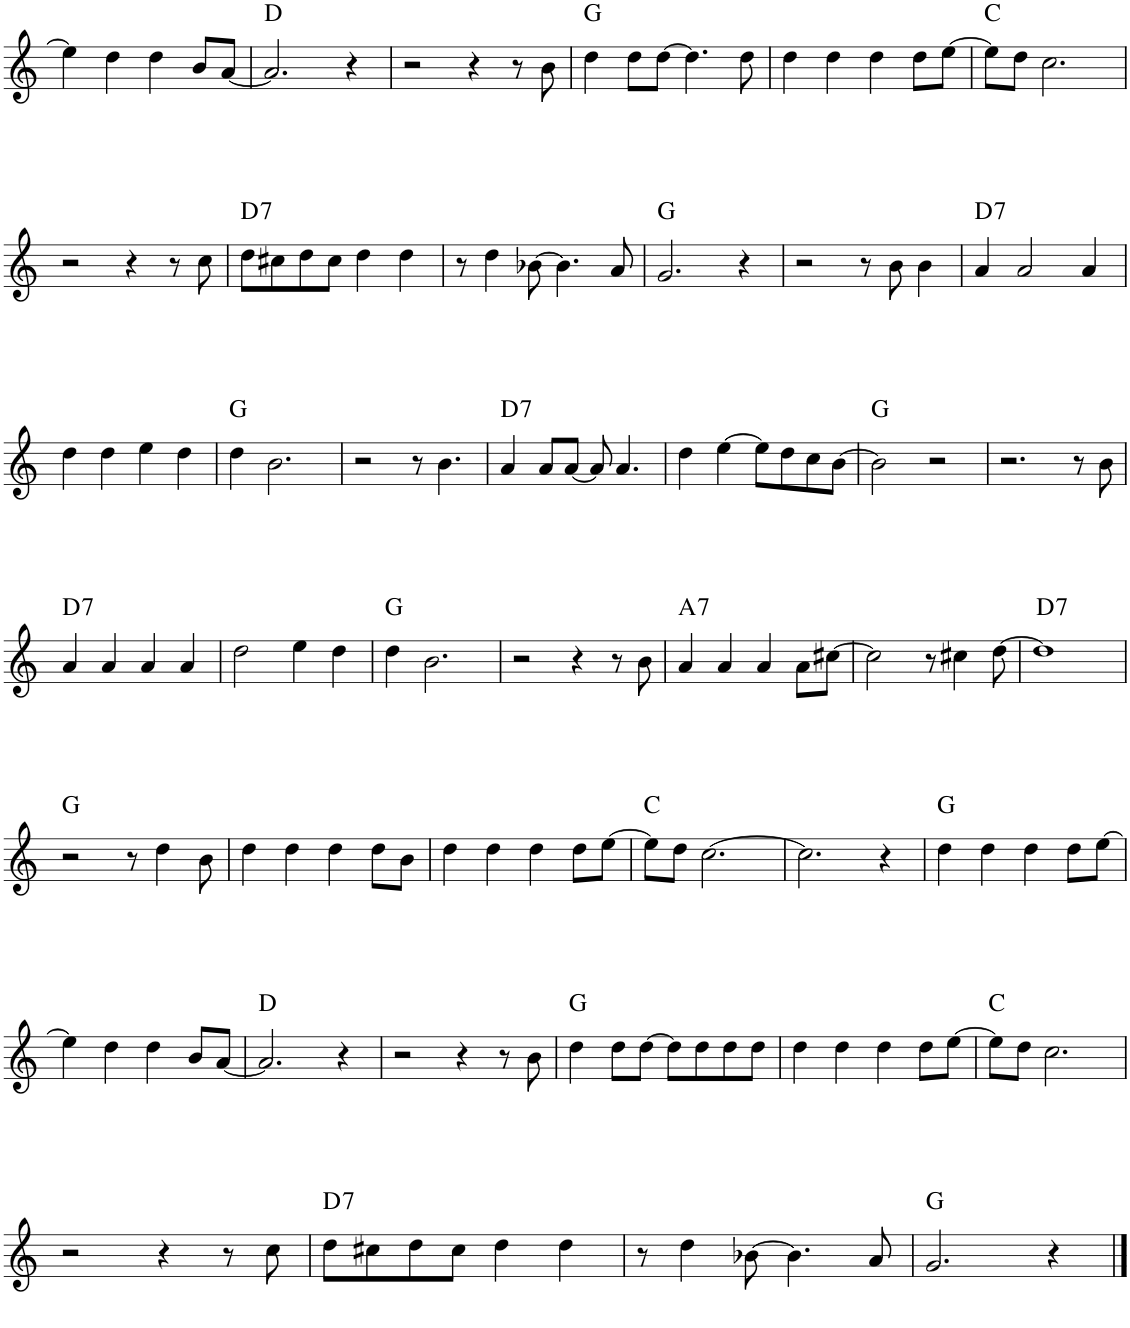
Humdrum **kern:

**kern	**harte
*part1	*part1
*staff1	*
*I"Piano	*
*I'Pno.	*
!!LO:PB:g=z
*clefG2	*
*k[]	*
*M4/4	*
=55	=55
4ee\]	.
4dd\	.
4dd\	.
8b/L	.
[8a/J	.
=56	=56
2.a/]	D:maj
4r	.
=57	=57
2r	.
4r	.
8r	.
8b\	.
=58	=58
4dd\	G:maj
8dd\L	.
[8dd\J	.
4.dd\]	.
8dd\	.
=59	=59
4dd\	.
4dd\	.
4dd\	.
8dd\L	.
[8ee\J	.
=60	=60
8ee\L]	C:maj
8dd\J	.
2.cc\	.
!!LO:LB:g=z
=61	=61
2r	.
4r	.
8r	.
8cc\	.
=62	=62
!	!LO:H:kt=7
8dd\L	D:7
8cc#X\	.
8dd\	.
8cc#\J	.
4dd\	.
4dd\	.
=63	=63
8r	.
4dd\	.
[8b-X\	.
4.b-\]	.
8a/	.
=64	=64
2.g/	G:maj
4r	.
=65	=65
2r	.
8r	.
8b\	.
4b\	.
=66	=66
!	!LO:H:kt=7
4a/	D:7
2a/	.
4a/	.
!!LO:LB:g=z
=67	=67
4dd\	.
4dd\	.
4ee\	.
4dd\	.
=68	=68
4dd\	G:maj
2.b\	.
=69	=69
2r	.
8r	.
4.b\	.
=70	=70
!	!LO:H:kt=7
4a/	D:7
8a/L	.
[8a/J	.
8a/]	.
4.a/	.
=71	=71
4dd\	.
[4ee\	.
8ee\L]	.
8dd\	.
8cc\	.
[8b\J	.
=72	=72
2b\]	G:maj
2r	.
=73	=73
2.r	.
8r	.
8b\	.
!!LO:LB:g=z
=74	=74
!	!LO:H:kt=7
4a/	D:7
4a/	.
4a/	.
4a/	.
=75	=75
2dd\	.
4ee\	.
4dd\	.
=76	=76
4dd\	G:maj
2.b\	.
=77	=77
2r	.
4r	.
8r	.
8b\	.
=78	=78
!	!LO:H:kt=7
4a/	A:7
4a/	.
4a/	.
8a\L	.
[8cc#X\J	.
=79	=79
2cc#\]	.
8r	.
4cc#X\	.
[8dd\	.
=80	=80
!	!LO:H:kt=7
1dd]	D:7
!!LO:LB:g=z
=81	=81
2r	G:maj
8r	.
4dd\	.
8b\	.
=82	=82
4dd\	.
4dd\	.
4dd\	.
8dd\L	.
8b\J	.
=83	=83
4dd\	.
4dd\	.
4dd\	.
8dd\L	.
[8ee\J	.
=84	=84
8ee\L]	C:maj
8dd\J	.
[2.cc\	.
=85	=85
2.cc\]	.
4r	.
=86	=86
4dd\	G:maj
4dd\	.
4dd\	.
8dd\L	.
[8ee\J	.
!!LO:LB:g=z
=87	=87
4ee\]	.
4dd\	.
4dd\	.
8b/L	.
[8a/J	.
=88	=88
2.a/]	D:maj
4r	.
=89	=89
2r	.
4r	.
8r	.
8b\	.
=90	=90
4dd\	G:maj
8dd\L	.
[8dd\J	.
8dd\L]	.
8dd\	.
8dd\	.
8dd\J	.
=91	=91
4dd\	.
4dd\	.
4dd\	.
8dd\L	.
[8ee\J	.
=92	=92
8ee\L]	C:maj
8dd\J	.
2.cc\	.
!!LO:LB:g=z
=93	=93
2r	.
4r	.
8r	.
8cc\	.
=94	=94
!	!LO:H:kt=7
8dd\L	D:7
8cc#X\	.
8dd\	.
8cc#\J	.
4dd\	.
4dd\	.
=95	=95
8r	.
4dd\	.
[8b-X\	.
4.b-\]	.
8a/	.
=96	=96
2.g/	G:maj
4r	.
==	==
*-	*-
